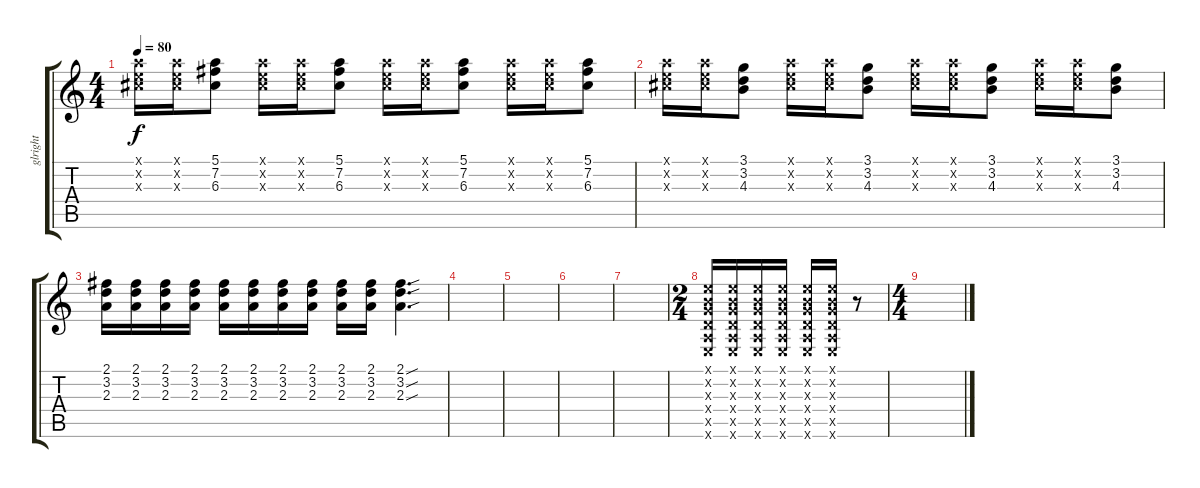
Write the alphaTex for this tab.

\track ("glright" "glright") {instrument distortionguitar}
\staff {score tabs}
\tuning (E4 B3 G3 D3 A2 E2) {hide}
\ts (4 4)
\tempo 80
\clef g2
\ks c
(5.1{x} 5.2{x} 6.3{x}).16{dy f} (5.1{x} 5.2{x} 6.3{x}).16 (5.1 7.2 6.3).8 (5.1{x} 5.2{x} 6.3{x}).16 (5.1{x} 5.2{x} 6.3{x}).16 (5.1 7.2 6.3).8 (5.1{x} 5.2{x} 6.3{x}).16 (5.1{x} 5.2{x} 6.3{x}).16 (5.1 7.2 6.3).8 (5.1{x} 5.2{x} 6.3{x}).16 (5.1{x} 5.2{x} 6.3{x}).16 (5.1 7.2 6.3).8 |
(5.1{x} 5.2{x} 6.3{x}).16 (5.1{x} 5.2{x} 6.3{x}).16 (3.1 3.2 4.3).8 (5.1{x} 5.2{x} 6.3{x}).16 (5.1{x} 5.2{x} 6.3{x}).16 (3.1 3.2 4.3).8 (5.1{x} 5.2{x} 6.3{x}).16 (5.1{x} 5.2{x} 6.3{x}).16 (3.1 3.2 4.3).8 (5.1{x} 5.2{x} 6.3{x}).16 (5.1{x} 5.2{x} 6.3{x}).16 (3.1 3.2 4.3).8 |
(2.1 3.2 2.3).16 (2.1 3.2 2.3).16 (2.1 3.2 2.3).16 (2.1 3.2 2.3).16 (2.1 3.2 2.3).16 (2.1 3.2 2.3).16 (2.1 3.2 2.3).16 (2.1 3.2 2.3).16 (2.1 3.2 2.3).16 (2.1 3.2 2.3).16 (2.1{sou} 3.2{sou} 2.3{sou}).4{d} |
|
|
|
|
\ts (2 4)
(0.1{x} 0.2{x} 0.3{x} 0.4{x} 0.5{x} 0.6{x}).16 (0.1{x} 0.2{x} 0.3{x} 0.4{x} 0.5{x} 0.6{x}).16 (0.1{x} 0.2{x} 0.3{x} 0.4{x} 0.5{x} 0.6{x}).16 (0.1{x} 0.2{x} 0.3{x} 0.4{x} 0.5{x} 0.6{x}).16 (0.1{x} 0.2{x} 0.3{x} 0.4{x} 0.5{x} 0.6{x}).16 (0.1{x} 0.2{x} 0.3{x} 0.4{x} 0.5{x} 0.6{x}).16 r.8 |
\ts (4 4)
